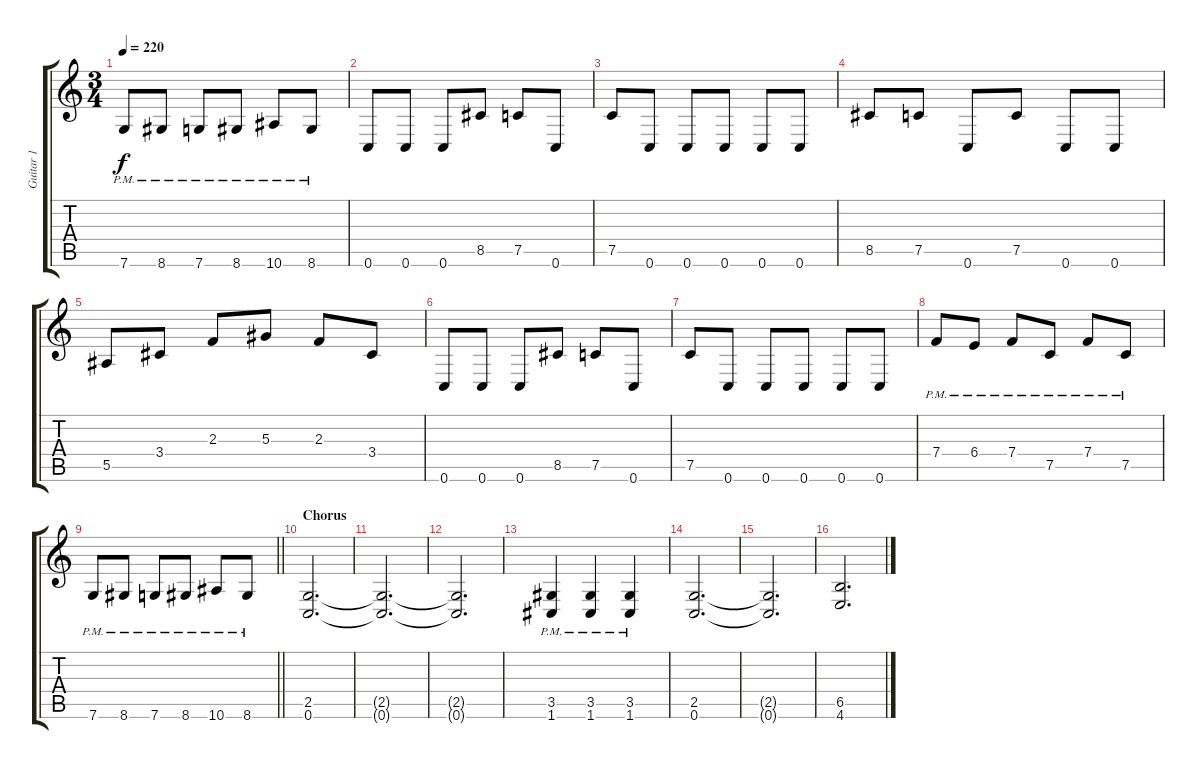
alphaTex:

\track ("Guitar 1" "Guitar 1") {instrument distortionguitar}
\staff {score tabs}
\tuning (C4 G3 Eb3 Bb2 F2 C2) {hide}
\ts (3 4)
\tempo 220
\clef g2
\ks c
7.6{pm}.8{dy f} 8.6{pm}.8 7.6{pm}.8 8.6{pm}.8 10.6{pm}.8 8.6{pm}.8 |
0.6.8 0.6.8 0.6.8 8.5.8 7.5.8 0.6.8 |
7.5.8 0.6.8 0.6.8 0.6.8 0.6.8 0.6.8 |
8.5.8 7.5.8 0.6.8 7.5.8 0.6.8 0.6.8 |
5.5.8 3.4.8 2.3.8 5.3.8 2.3.8 3.4.8 |
0.6.8 0.6.8 0.6.8 8.5.8 7.5.8 0.6.8 |
7.5.8 0.6.8 0.6.8 0.6.8 0.6.8 0.6.8 |
7.4{pm}.8 6.4{pm}.8 7.4{pm}.8 7.5{pm}.8 7.4{pm}.8 7.5{pm}.8 |
\barLineRight lightlight
7.6{pm}.8 8.6{pm}.8 7.6{pm}.8 8.6{pm}.8 10.6{pm}.8 8.6{pm}.8 |
\section ("" "Chorus")
(2.5 0.6).2{d} |
(2.5{t} 0.6{t}).2{d} |
(2.5{t} 0.6{t}).2{d} |
(3.5{pm} 1.6{pm}).4 (3.5{pm} 1.6{pm}).4 (3.5{pm} 1.6{pm}).4 |
(2.5 0.6).2{d} |
(2.5{t} 0.6{t}).2{d} |
(6.5 4.6).2{d}
